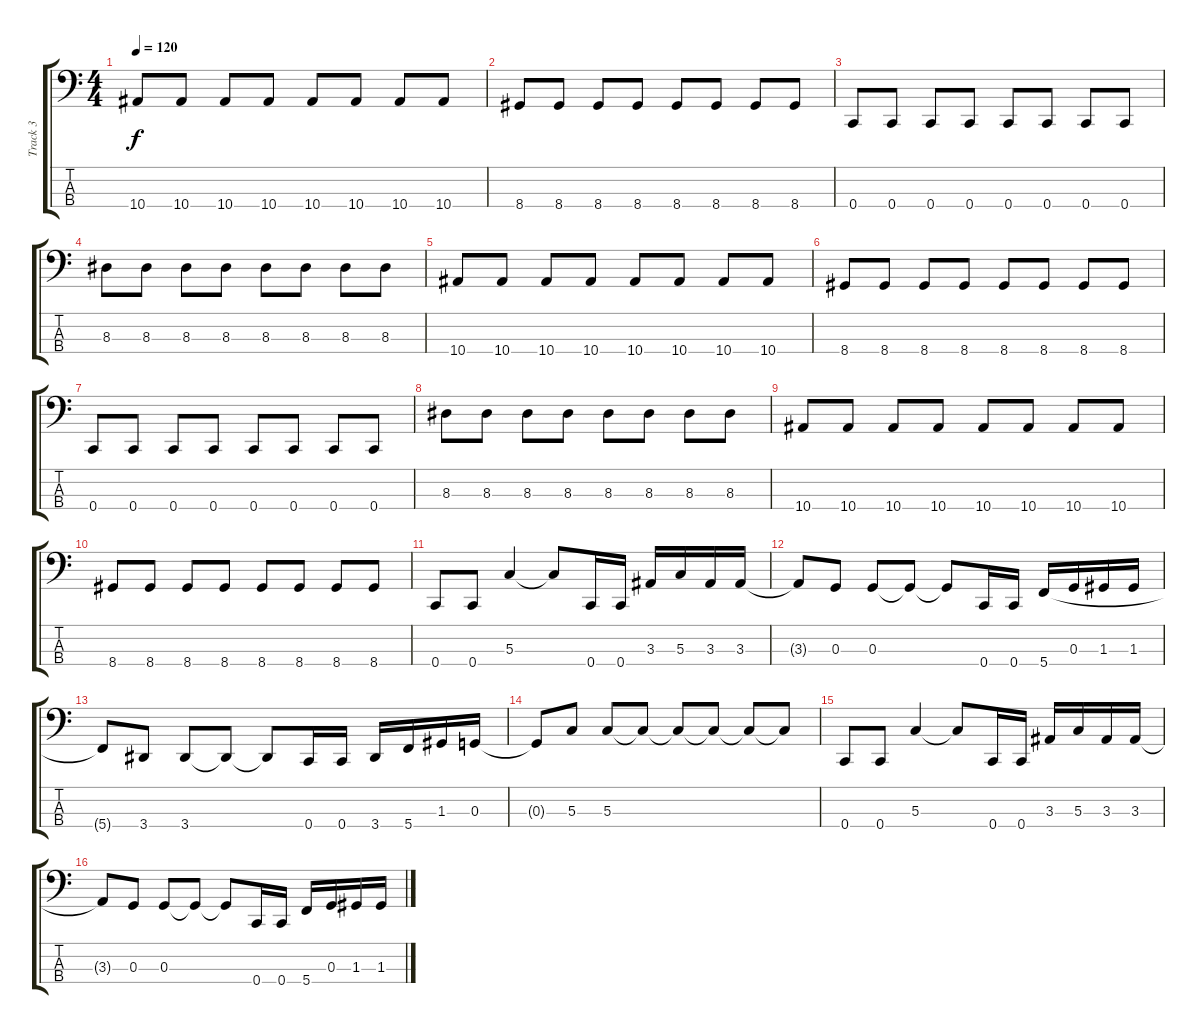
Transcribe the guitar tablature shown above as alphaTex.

\track ("Track 3" "Track 3") {instrument electricbassfinger}
\staff {score tabs}
\tuning (F2 C2 G1 C1) {hide}
\ts (4 4)
\tempo 120
\clef f4
\ks c
10.4.8{dy f} 10.4.8 10.4.8 10.4.8 10.4.8 10.4.8 10.4.8 10.4.8 |
8.4.8 8.4.8 8.4.8 8.4.8 8.4.8 8.4.8 8.4.8 8.4.8 |
0.4.8{volume 16} 0.4.8 0.4.8 0.4.8 0.4.8 0.4.8 0.4.8 0.4.8 |
8.3.8 8.3.8 8.3.8 8.3.8 8.3.8 8.3.8 8.3.8 8.3.8 |
10.4.8 10.4.8 10.4.8 10.4.8 10.4.8 10.4.8 10.4.8 10.4.8 |
8.4.8 8.4.8 8.4.8 8.4.8 8.4.8 8.4.8 8.4.8 8.4.8 |
0.4.8 0.4.8 0.4.8 0.4.8 0.4.8 0.4.8 0.4.8 0.4.8 |
8.3.8 8.3.8 8.3.8 8.3.8 8.3.8 8.3.8 8.3.8 8.3.8 |
10.4.8 10.4.8 10.4.8 10.4.8 10.4.8 10.4.8 10.4.8 10.4.8 |
8.4.8 8.4.8 8.4.8 8.4.8 8.4.8 8.4.8 8.4.8 8.4.8 |
0.4.8 0.4.8 5.3.4 5.3{t}.8 0.4.16 0.4.16 3.3.16 5.3.16 3.3.16 3.3.16 |
3.3{t}.8 0.3.8 0.3.8 0.3{t}.8 0.3{t}.8 0.4.16 0.4.16 5.4.16 0.3.16 1.3.16 1.3.16 |
5.4{t}.8 3.4.8 3.4.8 3.4{t}.8 3.4{t}.8 0.4.16 0.4.16 3.4.16 5.4.16 1.3.16 0.3.16 |
0.3{t}.8 5.3.8 5.3.8 5.3{t}.8 5.3{t}.8 5.3{t}.8 5.3{t}.8 5.3{t}.8 |
0.4.8 0.4.8 5.3.4 5.3{t}.8 0.4.16 0.4.16 3.3.16 5.3.16 3.3.16 3.3.16 |
3.3{t}.8 0.3.8 0.3.8 0.3{t}.8 0.3{t}.8 0.4.16 0.4.16 5.4.16 0.3.16 1.3.16 1.3.16
